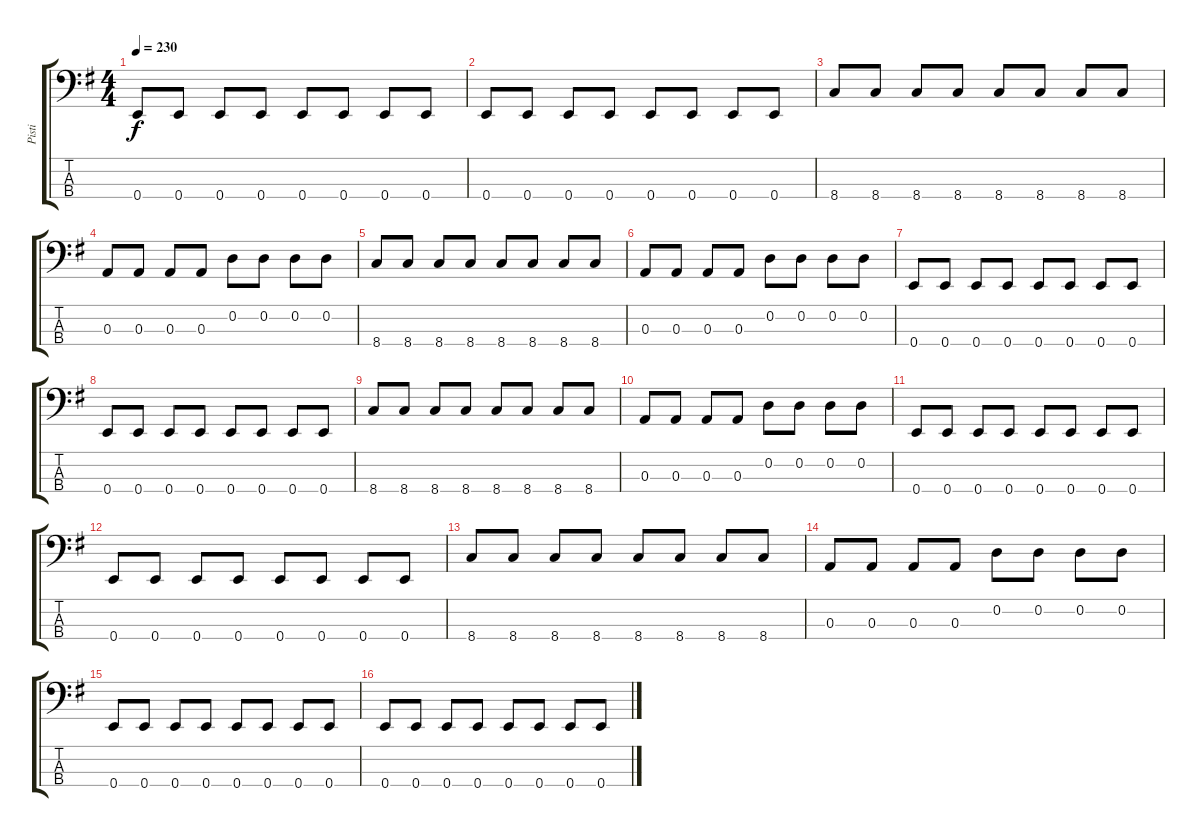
\track ("Pisti" "Pisti") {instrument electricbassfinger}
\staff {score tabs}
\tuning (G2 D2 A1 E1) {hide}
\ts (4 4)
\tempo 230
\clef f4
\ks eminor
0.4.8{dy f} 0.4.8 0.4.8 0.4.8 0.4.8 0.4.8 0.4.8 0.4.8 |
0.4.8 0.4.8 0.4.8 0.4.8 0.4.8 0.4.8 0.4.8 0.4.8 |
8.4.8 8.4.8 8.4.8 8.4.8 8.4.8 8.4.8 8.4.8 8.4.8 |
0.3.8 0.3.8 0.3.8 0.3.8 0.2.8 0.2.8 0.2.8 0.2.8 |
8.4.8 8.4.8 8.4.8 8.4.8 8.4.8 8.4.8 8.4.8 8.4.8 |
0.3.8 0.3.8 0.3.8 0.3.8 0.2.8 0.2.8 0.2.8 0.2.8 |
0.4.8 0.4.8 0.4.8 0.4.8 0.4.8 0.4.8 0.4.8 0.4.8 |
0.4.8 0.4.8 0.4.8 0.4.8 0.4.8 0.4.8 0.4.8 0.4.8 |
8.4.8 8.4.8 8.4.8 8.4.8 8.4.8 8.4.8 8.4.8 8.4.8 |
0.3.8 0.3.8 0.3.8 0.3.8 0.2.8 0.2.8 0.2.8 0.2.8 |
0.4.8 0.4.8 0.4.8 0.4.8 0.4.8 0.4.8 0.4.8 0.4.8 |
0.4.8 0.4.8 0.4.8 0.4.8 0.4.8 0.4.8 0.4.8 0.4.8 |
8.4.8 8.4.8 8.4.8 8.4.8 8.4.8 8.4.8 8.4.8 8.4.8 |
0.3.8 0.3.8 0.3.8 0.3.8 0.2.8 0.2.8 0.2.8 0.2.8 |
0.4.8 0.4.8 0.4.8 0.4.8 0.4.8 0.4.8 0.4.8 0.4.8 |
0.4.8 0.4.8 0.4.8 0.4.8 0.4.8 0.4.8 0.4.8 0.4.8
